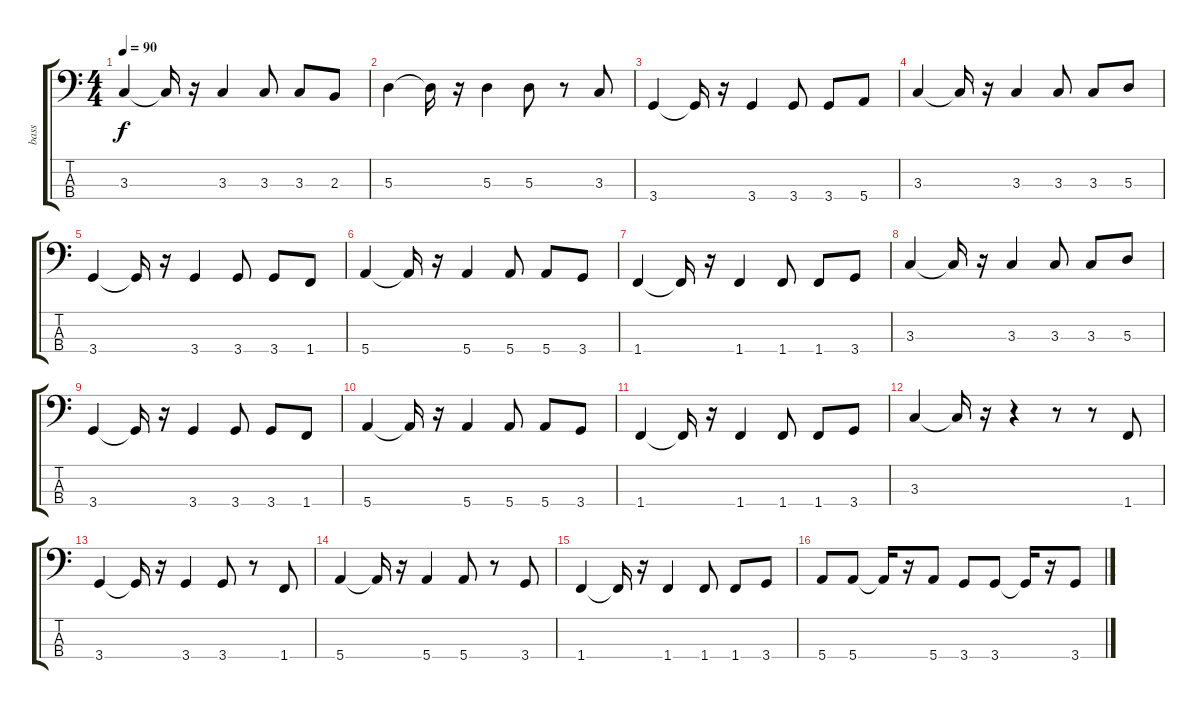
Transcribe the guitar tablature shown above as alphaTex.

\track ("bass" "bass") {instrument electricbassfinger}
\staff {score tabs}
\tuning (G2 D2 A1 E1) {hide}
\ts (4 4)
\tempo 90
\clef f4
\ks c
3.3.4{dy f} 3.3{t}.16 r.16 3.3.4 3.3.8 3.3.8 2.3.8 |
5.3.4 5.3{t}.16 r.16 5.3.4 5.3.8 r.8 3.3.8 |
3.4.4 3.4{t}.16 r.16 3.4.4 3.4.8 3.4.8 5.4.8 |
3.3.4 3.3{t}.16 r.16 3.3.4 3.3.8 3.3.8 5.3.8 |
3.4.4 3.4{t}.16 r.16 3.4.4 3.4.8 3.4.8 1.4.8 |
5.4.4 5.4{t}.16 r.16 5.4.4 5.4.8 5.4.8 3.4.8 |
1.4.4 1.4{t}.16 r.16 1.4.4 1.4.8 1.4.8 3.4.8 |
3.3.4 3.3{t}.16 r.16 3.3.4 3.3.8 3.3.8 5.3.8 |
3.4.4 3.4{t}.16 r.16 3.4.4 3.4.8 3.4.8 1.4.8 |
5.4.4 5.4{t}.16 r.16 5.4.4 5.4.8 5.4.8 3.4.8 |
1.4.4 1.4{t}.16 r.16 1.4.4 1.4.8 1.4.8 3.4.8 |
3.3.4 3.3{t}.16 r.16 r.4 r.8 r.8 1.4.8 |
3.4.4 3.4{t}.16 r.16 3.4.4 3.4.8 r.8 1.4.8 |
5.4.4 5.4{t}.16 r.16 5.4.4 5.4.8 r.8 3.4.8 |
1.4.4 1.4{t}.16 r.16 1.4.4 1.4.8 1.4.8 3.4.8 |
5.4.8 5.4.8 5.4{t}.16 r.16 5.4.8 3.4.8 3.4.8 3.4{t}.16 r.16 3.4.8
